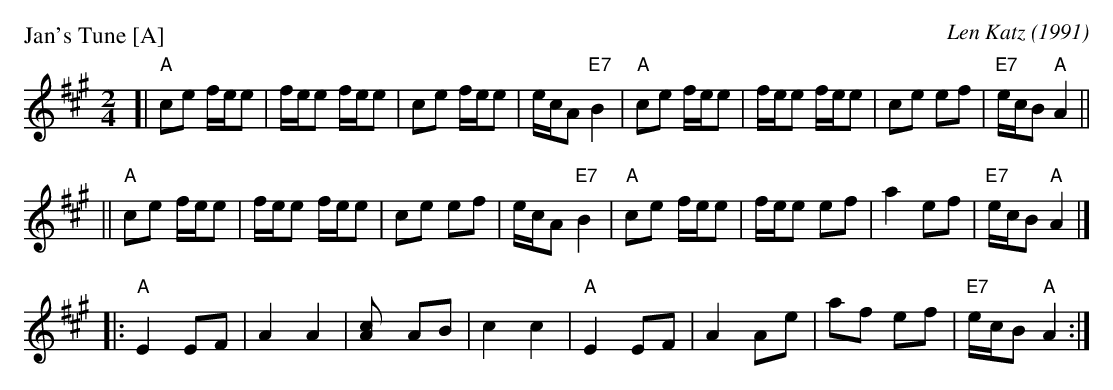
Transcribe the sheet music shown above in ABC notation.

X:1
P: Jan's Tune [A]
C: Len Katz (1991)
M: 2/4
L: 1/16
K: A
[| "A"c2e2 fee2 | fee2 fee2  |  c2e2  fee2 |     ecA2 "E7"B4 \
|  "A"c2e2 fee2 | fee2 fee2  |  c2e2  e2f2 | "E7"ecB2  "A"A4 ||
|| "A"c2e2 fee2 | fee2 fee2  |  c2e2  e2f2 |     ecA2 "E7"B4 \
|  "A"c2e2 fee2 | fee2 e2f2  |  a4    e2f2 | "E7"ecB2  "A"A4 |]
|: "A"E4   E2F2 | A4   A4    | [c4A2] A2B2 |     c4       c4 \
|  "A"E4   E2F2 | A4   A2e2  |  a2f2  e2f2 | "E7"ecB2  "A"A4 :|
